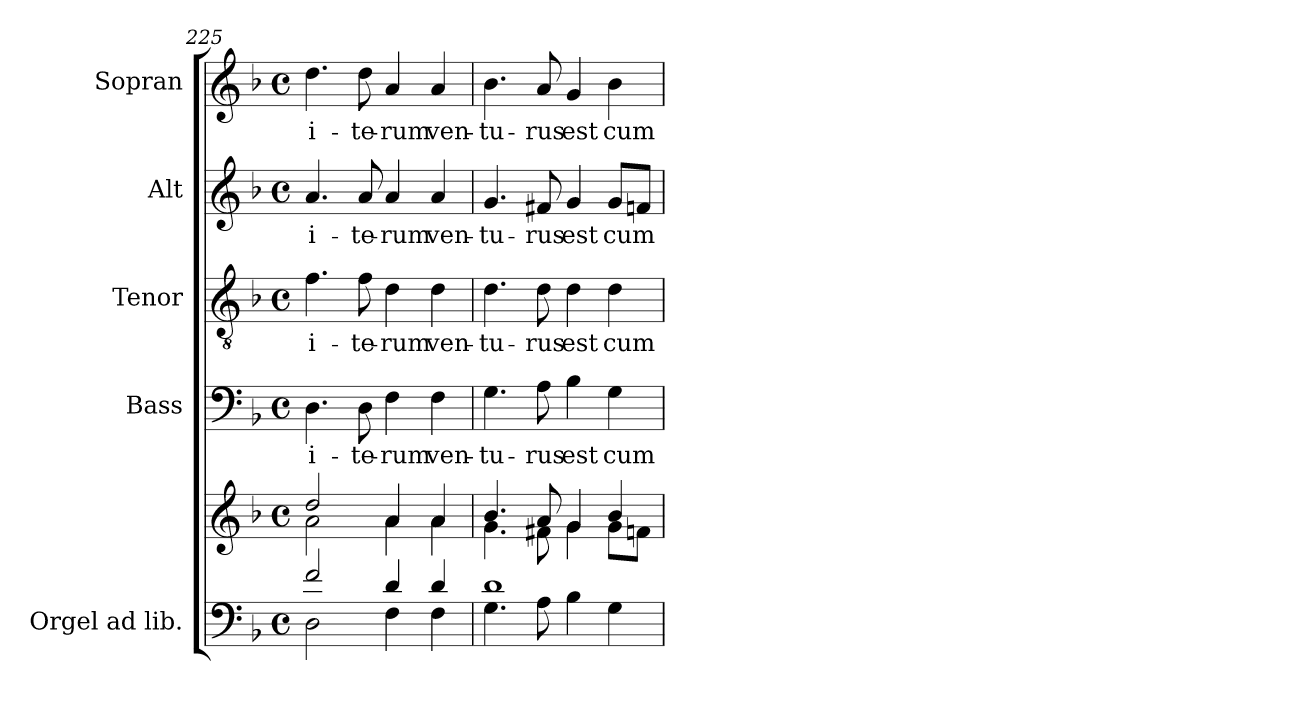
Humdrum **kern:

**kern	**kern	**kern	**text	**kern	**text	**kern	**text	**kern	**text
*part5	*part5	*part4	*part4	*part3	*part3	*part2	*part2	*part1	*part1
*staff6	*staff5	*staff4	*staff4	*staff3	*staff3	*staff2	*staff2	*staff1	*staff1
*I"Orgel ad lib.	*	*I"Bass	*	*I"Tenor	*	*I"Alt	*	*I"Sopran	*
*	*	*I'B.	*	*I'T.	*	*I'A.	*	*I'S.	*
*clefF4	*clefG2	*clefF4	*	*clefGv2	*	*clefG2	*	*clefG2	*
*k[b-]	*k[b-]	*k[b-]	*	*k[b-]	*	*k[b-]	*	*k[b-]	*
*F:	*F:	*F:	*	*F:	*	*F:	*	*F:	*
*M4/4	*M4/4	*M4/4	*	*M4/4	*	*M4/4	*	*M4/4	*
*met(c)	*met(c)	*met(c)	*	*met(c)	*	*met(c)	*	*met(c)	*
=225	=225	=225	=225	=225	=225	=225	=225	=225	=225
*^	*^	*	*	*	*	*	*	*	*
!	!	!	!	!	!LO:LY:b	!	!LO:LY:b	!	!LO:LY:b	!	!LO:LY:b
2f/	2D\	2dd/	2a\	4.D\	i-	4.f\	i-	4.a/	i-	4.dd\	i-
!	!	!	!	!	!LO:LY:b	!	!LO:LY:b	!	!LO:LY:b	!	!LO:LY:b
.	.	.	.	8D\	-te-	8f\	-te-	8a/	-te-	8dd\	-te-
!	!	!	!	!	!LO:LY:b	!	!LO:LY:b	!	!LO:LY:b	!	!LO:LY:b
4d/	4F\	4a/	4a\	4F\	-rum	4d\	-rum	4a/	-rum	4a/	-rum
!	!	!	!	!	!LO:LY:b	!	!LO:LY:b	!	!LO:LY:b	!	!LO:LY:b
4d/	4F\	4a/	4a\	4F\	ven-	4d\	ven-	4a/	ven-	4a/	ven-
=226	=226	=226	=226	=226	=226	=226	=226	=226	=226	=226	=226
!	!	!	!	!	!LO:LY:b	!	!LO:LY:b	!	!LO:LY:b	!	!LO:LY:b
1d	4.G\	4.b-/	4.g\	4.G\	-tu-	4.d\	-tu-	4.g/	-tu-	4.b-\	-tu-
!	!	!	!	!	!LO:LY:b	!	!LO:LY:b	!	!LO:LY:b	!	!LO:LY:b
.	8A\	8a/	8f#X\	8A\	-rus	8d\	-rus	8f#X/	-rus	8a/	-rus
!	!	!	!	!	!LO:LY:b	!	!LO:LY:b	!	!LO:LY:b	!	!LO:LY:b
.	4B-\	4g/	4g\	4B-\	est	4d\	est	4g/	est	4g/	est
!	!	!	!	!	!LO:LY:b	!	!LO:LY:b	!	!LO:LY:b	!	!LO:LY:b
.	4G\	4b-/	8g\L	4G\	cum	4d\	cum	8g/L	cum	4b-\	cum
.	.	.	8fn\J	.	.	.	.	8fn/J	.	.	.
*v	*v	*	*	*	*	*	*	*	*	*	*
*	*v	*v	*	*	*	*	*	*	*	*
=	=	=	=	=	=	=	=	=	=
*-	*-	*-	*-	*-	*-	*-	*-	*-	*-
